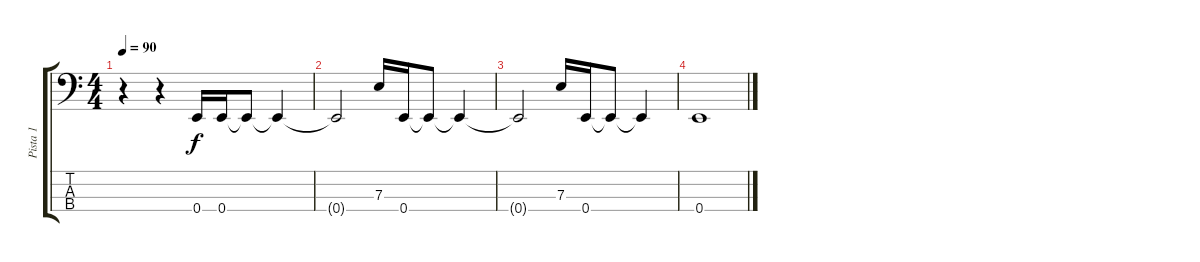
\track ("Pista 1" "Pista 1") {instrument electricbassfinger}
\staff {score tabs}
\tuning (G2 D2 A1 E1) {hide}
\ts (4 4)
\tempo 90
\clef f4
\ks c
r.4{dy f} r.4 0.4.16 0.4.16 0.4{t}.8 0.4{t}.4 |
0.4{t}.2 7.3.16 0.4.16 0.4{t}.8 0.4{t}.4 |
0.4{t}.2 7.3.16 0.4.16 0.4{t}.8 0.4{t}.4 |
0.4.1
